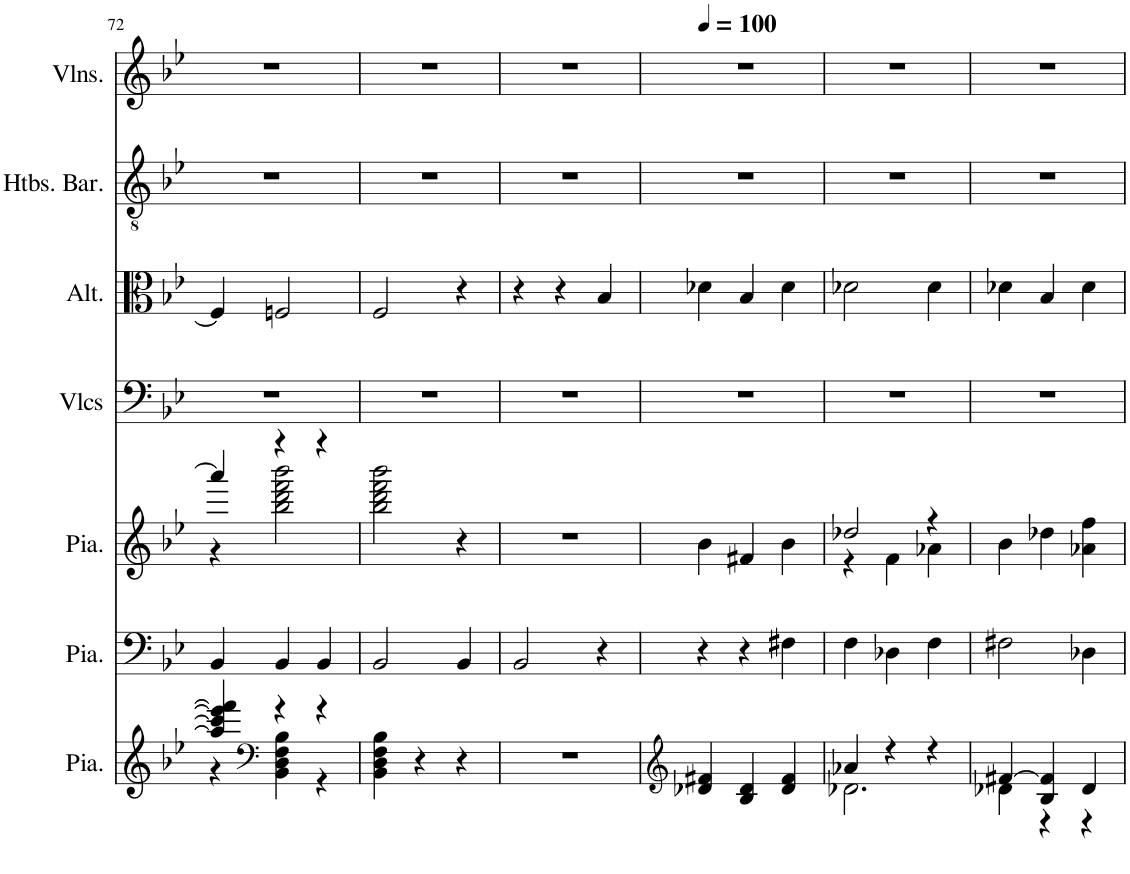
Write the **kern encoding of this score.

**kern	**kern	**kern	**kern	**kern	**kern	**kern
*part7	*part6	*part5	*part4	*part3	*part2	*part1
*staff7	*staff6	*staff5	*staff4	*staff3	*staff2	*staff1
*I"Piano, Organ	*I"Piano, Pedals	*I"Piano, Organ	*I"Violoncelles, Bass	*I"Altos, Tenor	*I"Hautbois Baryton, Alto	*I"Violons, Soprano
*I'Pia.	*I'Pia.	*I'Pia.	*I'Vlcs	*I'Alt.	*I'Htbs. Bar.	*I'Vlns.
!!LO:PB:g=z
*clefG2	*clefF4	*clefG2	*clefF4	*clefC3	*clefGv2	*clefG2
*k[b-e-]	*k[b-e-]	*k[b-e-]	*k[b-e-]	*k[b-e-]	*k[b-e-]	*k[b-e-]
*M3/4	*M3/4	*M3/4	*M3/4	*M3/4	*M3/4	*M3/4
=72	=72	=72	=72	=72	=72	=72
*^	*	*^	*	*	*	*
4aa/] 4ccc/] 4eee-/] 4fff#/]	4r	4BB-/	4aaa/]	4r	2.r	4F#/]	2.r	2.r
*clefF4	*	*	*	*	*	*	*	*
4r	4BB-\ 4D\ 4F\ 4B-\	4BB-/	4r	2bb-\ 2ddd\ 2fff\ 2bbb-\	.	2Fn/	.	.
4r	4r	4BB-/	4r	.	.	.	.	.
*v	*v	*	*v	*v	*	*	*	*
=73	=73	=73	=73	=73	=73	=73
4BB-\ 4D\ 4F\ 4B-\	2BB-/	2bb-\ 2ddd\ 2fff\ 2bbb-\	2.r	2F/	2.r	2.r
4r	.	.	.	.	.	.
4r	4BB-/	4r	.	4r	.	.
=74	=74	=74	=74	=74	=74	=74
2.r	2BB-/	2.r	2.r	4r	2.r	2.r
.	.	.	.	4r	.	.
.	4r	.	.	4B-/	.	.
=75	=75	=75	=75	=75	=75	=75
*clefG2	*	*	*	*	*	*
*	*	*	*	*	*	*MM100
4d-X/ 4f#X/	4r	4b-\	2.r	4d-X\	2.r	2.r
4B-/ 4d-/	4r	4f#X/	.	4B-/	.	.
4d-/ 4f#/	4F#X\	4b-\	.	4d-\	.	.
=76	=76	=76	=76	=76	=76	=76
*^	*	*^	*	*	*	*
4a-X/	2.d-X\	4F\	2dd-X/	4r	2.r	2d-X\	2.r	2.r
4r	.	4D-X\	.	4f\	.	.	.	.
4r	.	4F\	4r	4a-X\	.	4d-\	.	.
*	*	*	*v	*v	*	*	*	*
=77	=77	=77	=77	=77	=77	=77	=77
[4f#X/	4d-X\	2F#X\	4b-\	2.r	4d-X\	2.r	2.r
4B-/ 4f#/]	4r	.	4dd-X\	.	4B-/	.	.
4d-/	4r	4D-X\	4a-X\ 4ff\	.	4d-\	.	.
*v	*v	*	*	*	*	*	*
=	=	=	=	=	=	=
*-	*-	*-	*-	*-	*-	*-
